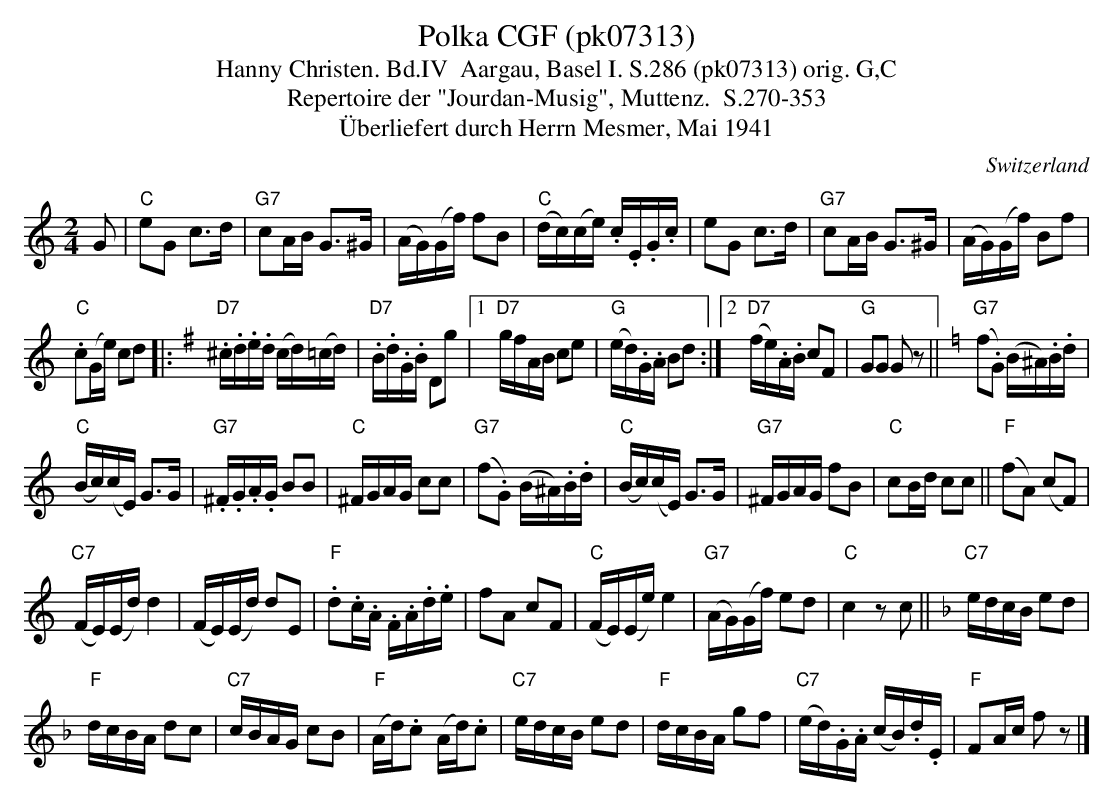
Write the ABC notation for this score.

X:1
T:Polka CGF (pk07313)
T:Hanny Christen. Bd.IV  Aargau, Basel I. S.286 (pk07313) orig. G,C
T: Repertoire der "Jourdan-Musig", Muttenz.  S.270-353
T:Überliefert durch Herrn Mesmer, Mai 1941
M:2/4
L:1/16
O:Switzerland
K:C major
G2 | "C"e2G2 c3d | "G7"c2AB G3^G | (AG)(Gf) f2B2 | ("C"dc)(ce) .c.E.G.c | e2G2 c3d | "G7"c2AB G3^G | (AG)(Gf) B2f2 |
"C".c2(Ge) c2d2 |: [K:G] "D7".^c.d.e.d (cd)(=cd) | "D7".B.d.G.B D2g2 |1 "D7"gfAB c2e2 | ("G"ed).G.A B2d2 :|2 ("D7"fe).A.B c2F2 | "G"G2G2 G2 z2 || [K:C] ("G7"f2.G2) (B^A).B.d |
("C"Bc)(cE) G3G | "G7".^F.G.A.G B2B2 | "C"^FGAG c2c2 | "G7"(f2.G2) (B^A).B.d | ("C"Bc)(cE) G3G | "G7"^FGAG f2B2 | "C"c2Bd c2c2 || ("F"f2A2) (c2F2)  |
("C7"FE)(Ed) d4 | (FE)(Ed) d2E2 | "F".d2.c.A .F.A.d.e | f2A2 c2F2 | ("C"FE)(Ee)e4 | ("G7"AG)(Gf) e2d2 | "C"c4z2c2 || [K:F] "C7"edcB e2d2 |
"F"dcBA d2c2 | "C7"cBAG c2B2 | ("F"Ad).c2 (Ad).c2 | "C7"edcB e2d2 | "F"dcBA g2f2 | ("C7"ed).G.A (cB).d.E | "F"F2Ac f2z2 |]
